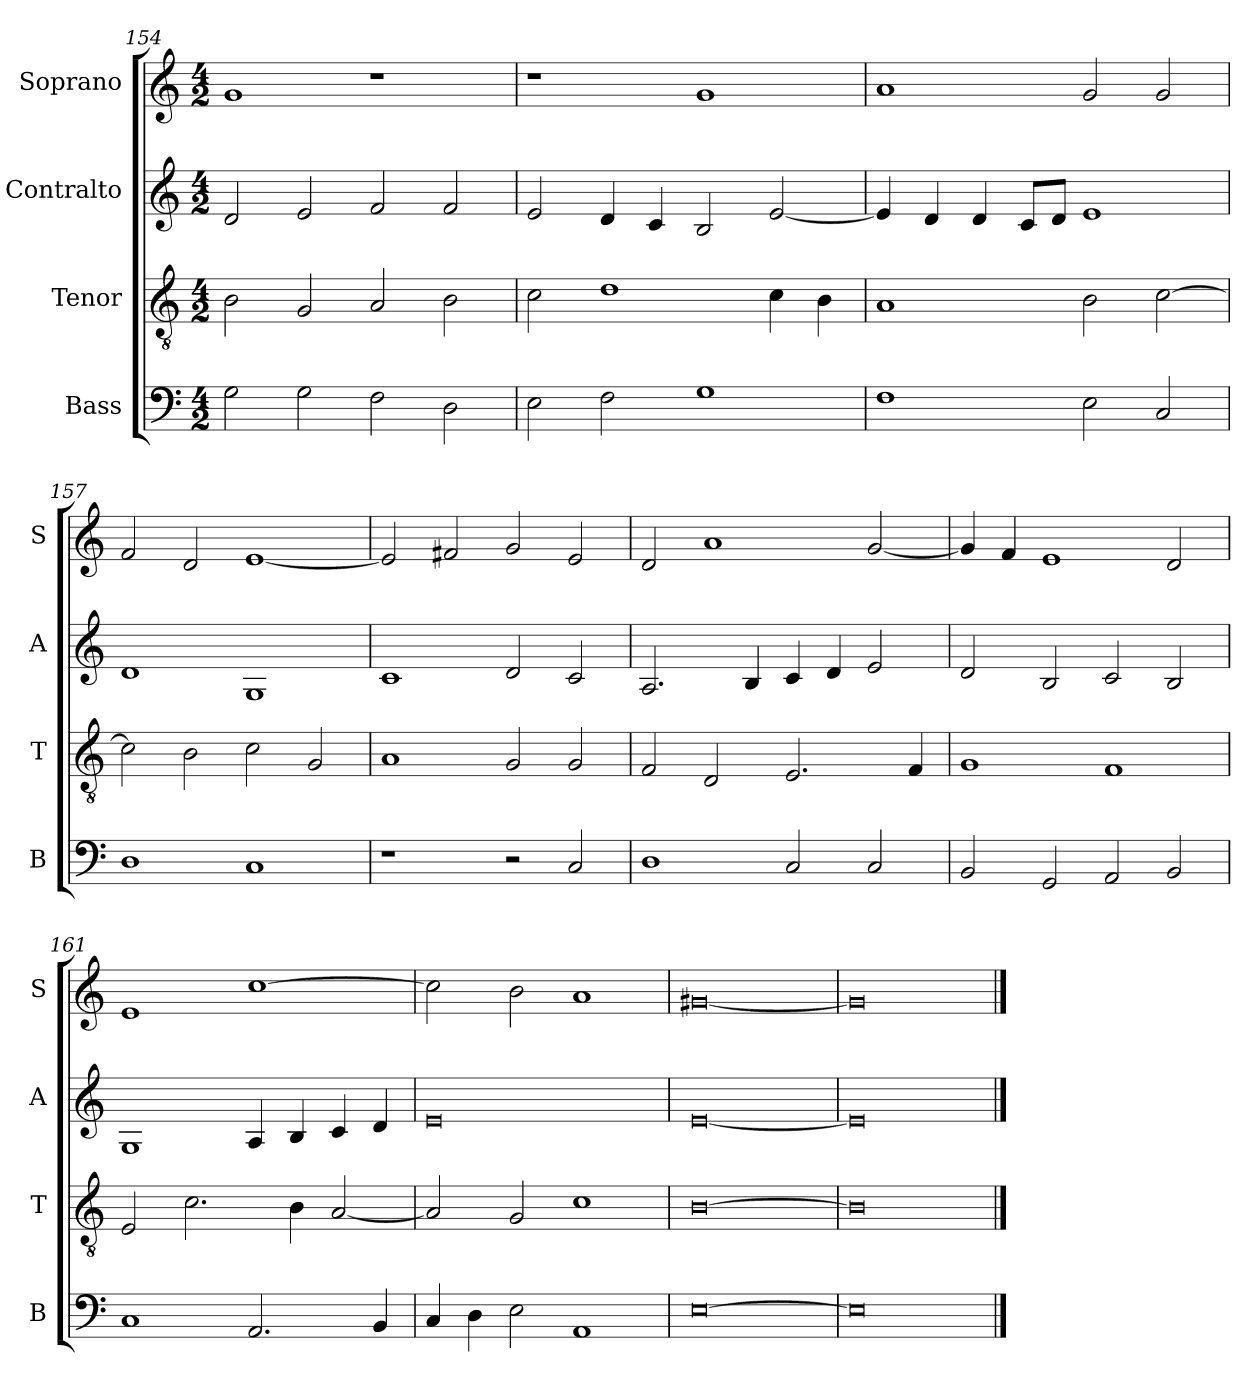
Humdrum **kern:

**kern	**kern	**kern	**kern
*part4	*part3	*part2	*part1
*staff4	*staff3	*staff2	*staff1
*I"Bass	*I"Tenor	*I"Contralto	*I"Soprano
*I'B	*I'T	*I'A	*I'S
*clefF4	*clefGv2	*clefG2	*clefG2
*k[]	*k[]	*k[]	*k[]
*E:phr	*E:phr	*E:phr	*E:phr
*M4/2	*M4/2	*M4/2	*M4/2
=154	=154	=154	=154
2G	2B	2d	1g
2G	2G	2e	.
2F	2A	2f	1r
2D	2B	2f	.
=155	=155	=155	=155
2E	2c	2e	1r
2F	1d	4d	.
.	.	4c	.
1G	.	2B	1g
.	4c	[2e	.
.	4B	.	.
=156	=156	=156	=156
1F	1A	4e]	1a
.	.	4d	.
.	.	4d	.
.	.	8c/L	.
.	.	8d/J	.
2E	2B	1e	2g
2C	[2c	.	2g
=157	=157	=157	=157
1D	2c]	1d	2f
.	2B	.	2d
1C	2c	1G	[1e
.	2G	.	.
=158	=158	=158	=158
1r	1A	1c	2e]
.	.	.	2f#X
2r	2G	2d	2g
2C	2G	2c	2e
=159	=159	=159	=159
1D	2F	2.A	2d
.	2D	.	1a
.	.	4B	.
2C	2.E	4c	.
.	.	4d	.
2C	.	2e	[2g
.	4F	.	.
=160	=160	=160	=160
2BB	1G	2d	4g]
.	.	.	4f
2GG	.	2B	1e
2AA	1F	2c	.
2BB	.	2B	2d
=161	=161	=161	=161
1C	2E	1G	1e
.	2.c	.	.
2.AA	.	4A	[1cc
.	4B	4B	.
.	[2A	4c	.
4BB	.	4d	.
=162	=162	=162	=162
4C	2A]	0e	2cc]
4D	.	.	.
2E	2G	.	2b
1AA	1c	.	1a
=163	=163	=163	=163
[0E	[0B	[0e	[0g#X
=164	=164	=164	=164
0E]	0B]	0e]	0g#]
==	==	==	==
*-	*-	*-	*-
